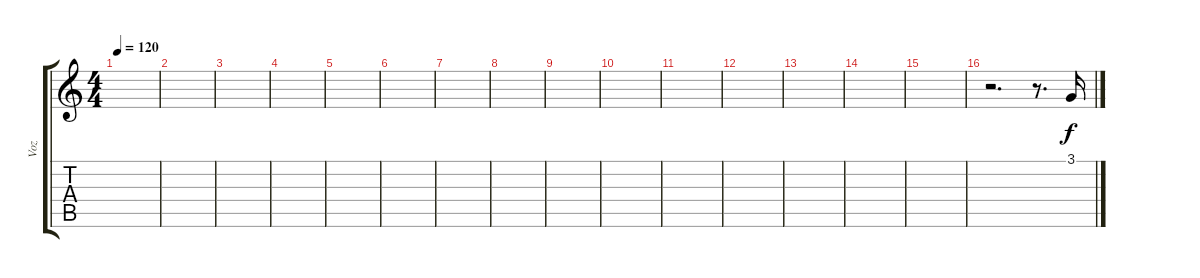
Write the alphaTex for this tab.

\track ("Voz" "Voz") {instrument violin}
\staff {score tabs}
\tuning (E4 B3 G3 D3 A2 E2) {hide}
\ts (4 4)
\tempo 120
\clef g2
\ks c
|
|
|
|
|
|
|
|
|
|
|
|
|
|
|
r.2{d} r.8{d} 3.1.16
